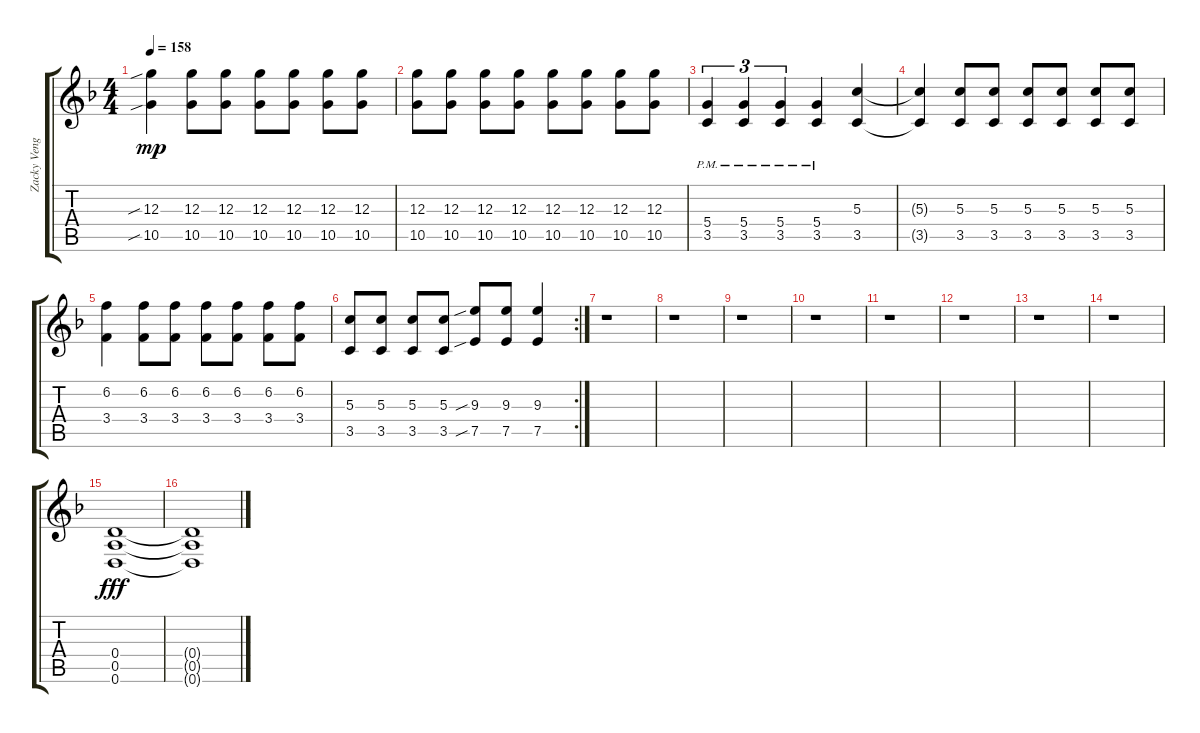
\track ("Zacky Vengeance" "Zacky Veng") {instrument distortionguitar}
\staff {score tabs}
\tuning (E4 B3 G3 D3 A2 D2) {hide}
\ts (4 4)
\tempo 158
\clef g2
\ks f
(12.3{sib} 10.5{sib}).4{dy mp} (12.3 10.5).8 (12.3 10.5).8 (12.3 10.5).8 (12.3 10.5).8 (12.3 10.5).8 (12.3 10.5).8 |
(12.3 10.5).8 (12.3 10.5).8 (12.3 10.5).8 (12.3 10.5).8 (12.3 10.5).8 (12.3 10.5).8 (12.3 10.5).8 (12.3 10.5).8 |
(5.4{pm} 3.5{pm}).4{tu (3 2)} (5.4{pm} 3.5{pm}).4{tu (3 2)} (5.4{pm} 3.5{pm}).4{tu (3 2)} (5.4{pm} 3.5{pm}).4 (5.3 3.5).4 |
(5.3{t} 3.5{t}).4 (5.3 3.5).8 (5.3 3.5).8 (5.3 3.5).8 (5.3 3.5).8 (5.3 3.5).8 (5.3 3.5).8 |
(6.2 3.4).4 (6.2 3.4).8 (6.2 3.4).8 (6.2 3.4).8 (6.2 3.4).8 (6.2 3.4).8 (6.2 3.4).8 |
\rc 2
(5.3 3.5).8 (5.3 3.5).8 (5.3 3.5).8 (5.3 3.5).8 (9.3{sib} 7.5{sib}).8 (9.3 7.5).8 (9.3 7.5).4 |
r.1 |
r.1 |
r.1 |
r.1 |
r.1 |
r.1 |
r.1 |
r.1 |
(0.4 0.5 0.6).1{dy fff} |
(0.4{t} 0.5{t} 0.6{t}).1
